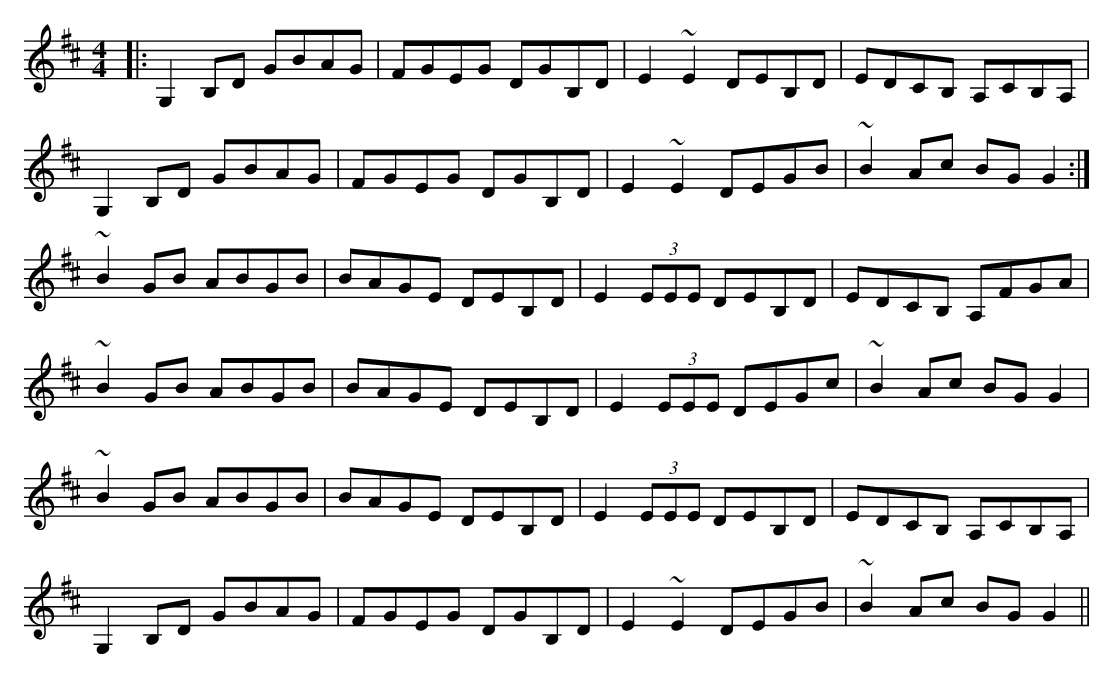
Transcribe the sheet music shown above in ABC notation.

X:1
M:4/4
K:D
|:G,2B,D GBAG|FGEG DGB,D|E2 ~E2 DEB,D|EDCB, A,CB,A,|
G,2,B,D GBAG|FGEG DGB,D|E2 ~E2 DEGB|~B2 Ac BG G2:|
~B2 GB ABGB|BAGE DEB,D|E2 (3EEE DEB,D|EDCB, A,FGA|
~B2 GB ABGB|BAGE DEB,D|E2 (3EEE DEGc|~B2 Ac BG G2|
~B2 GB ABGB|BAGE DEB,D|E2 (3EEE DEB,D|EDCB, A,CB,A,|
G,2,B,D GBAG|FGEG DGB,D|E2 ~E2 DEGB|~B2 Ac BG G2||
